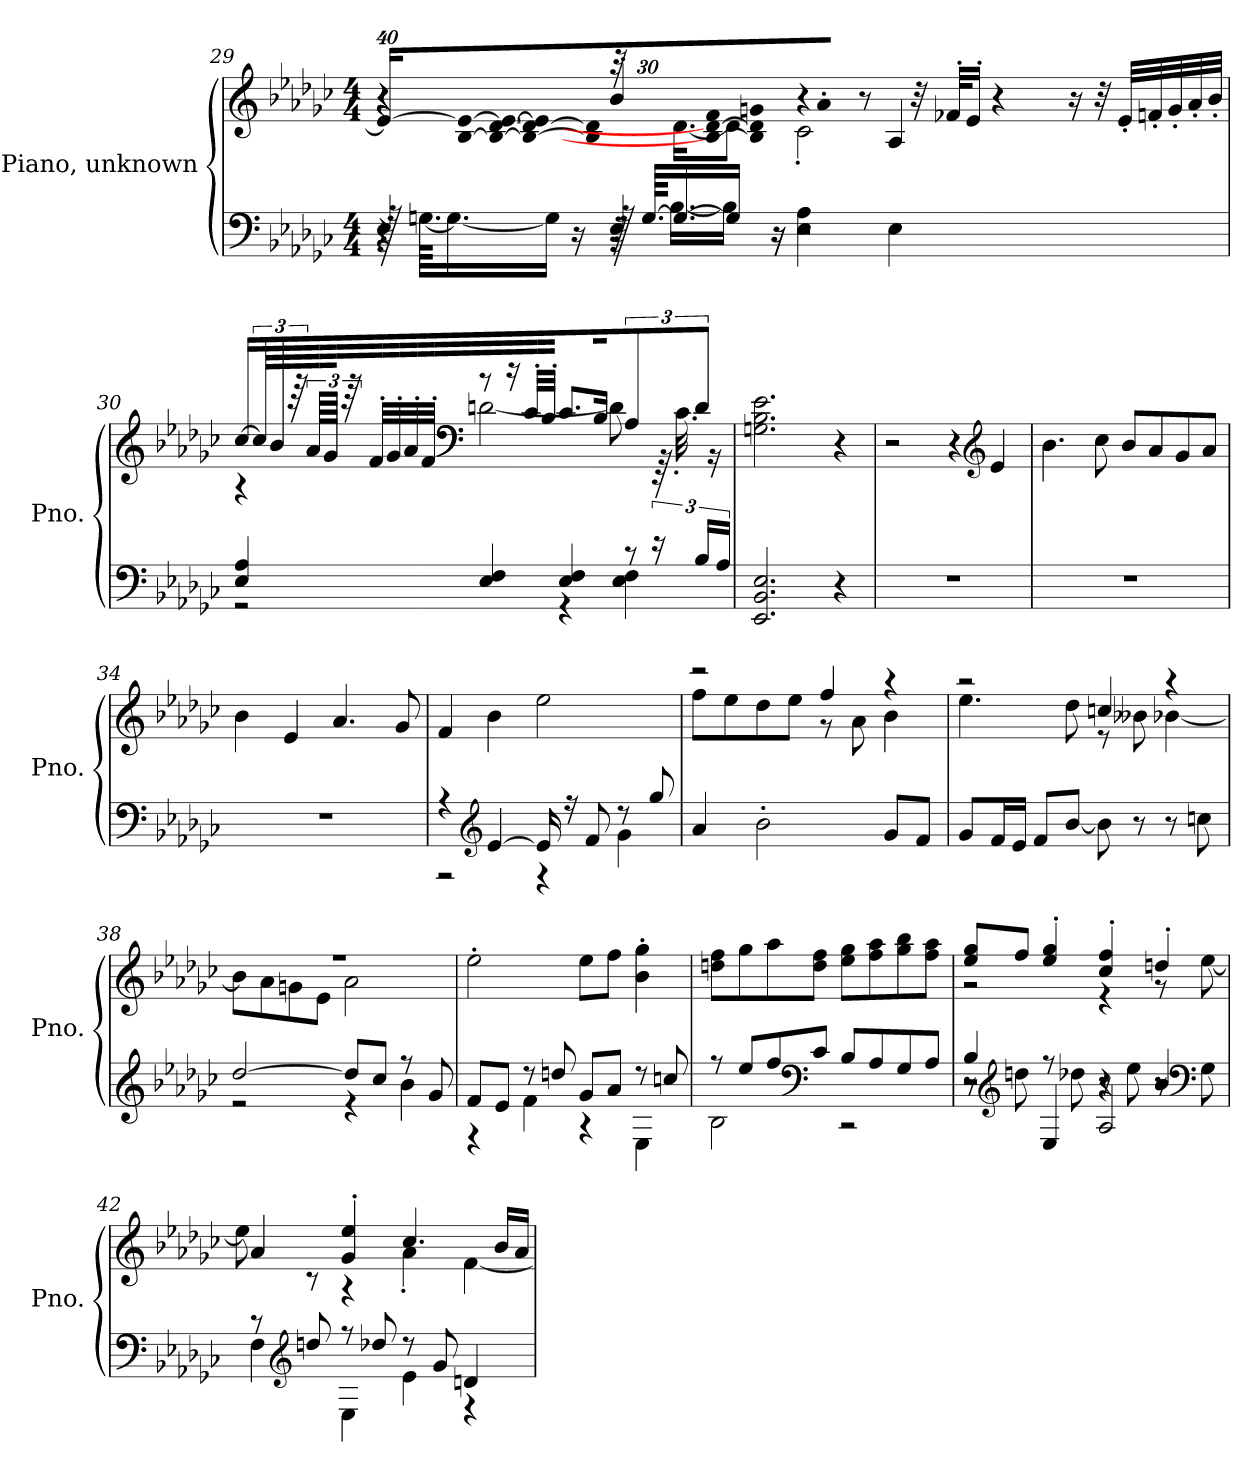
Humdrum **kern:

**kern	**kern
*part1	*part1
*staff2	*staff1
*I"Piano, unknown	*
*I'Pno.	*
!!LO:LB:g=z
*clefF4	*clefG2
*k[b-e-a-d-g-c-]	*k[b-e-a-d-g-c-]
*M4/4	*M4/4
=29	=29
*^	*
*	*^	*
*	*	*	*Xbrackettup
!	!	!	!LO:N:vis=32
*	*	*	*^
*	*	*	*	*^
4r	128r	4E-/	640%23e-/LLL_	4r	4r
.	[64.Gn\KKLL	.	.	.	.
.	16.G\_	.	.	.	.
!	!	!	!LO:N:vis=64	!	!
.	.	.	[960%17B-/ 960%17e-/_L	.	.
!	!	!	!LO:N:vis=64	!	!
.	.	.	960%17B-/_ [960%17d-/ 960%17e-/_JJ	.	.
!	!	!	!LO:N:vis=16	!	!
.	.	.	1920%137B-/_ 1920%137d-/_ 1920%137e-/]	.	.
.	16G\JJ]	.	.	.	.
!	!	!	!LO:N:vis=64	!	!
.	.	.	960%17B-/_ 960%17d-/_LL	.	.
.	.	.	1920ryy	.	.
!	!	!	!LO:N:vis=64	!	!
.	.	.	960%17B-/_ 960%17d-/_ 960%17f/J	.	.
!	!	!	!LO:N:vis=32	!	!
.	.	.	640%23B-/] 640%23d-/] 640%23gn/	.	.
.	16r	.	.	.	.
!	!	!	!LO:N:vis=32	!	!
.	.	.	640%23a-'/JJJ	.	.
128r	32r	4E-/	.	32r	4b-'/
.	.	.	8r	.	.
[64.G/KKLL	.	.	.	.	.
16.G/_	[16.B-\LL	.	.	[16.d-\KL	.
16G/JJ]	16B-\JJ]	.	.	8d-\J]	.
.	.	.	32r	.	.
.	.	.	32f-X'/KLL	.	.
16r	16r	.	.	.	.
.	.	.	16e-'/JJ	.	.
2r	4E-\ 4A-\	2r	.	2c-'\	4r
.	.	.	4r	.	.
.	4E-\	.	.	.	4A-/
.	.	.	16r	.	.
.	.	.	32r	.	.
.	.	.	32e-'/LLL	.	.
.	.	.	32fn'/	.	.
.	.	.	32g'/	.	.
.	.	.	32a-'/	.	.
.	.	.	32b-'/JJJ	.	.
1920ryy	1920ryy	1920ryy	.	1920ryy	1920ryy
*	*v	*v	*	*	*
*	*	*	*v	*v
!!LO:PB:g=z
=30	=30	=30	=30
4E-/ 4A-/	2r	[16cc-/LL	4r
*	*	*brackettup	*
.	.	96cc-/LL]	.
.	.	96b-/JJJJ	.
.	.	96r	.
.	.	96a-/LLLL	.
.	.	96g-/JJJJ	.
.	.	96r	.
.	.	32f'/LLL	.
.	.	32g-'/	.
.	.	32a-'/	.
.	.	32f'/JJJ	.
*	*	*clefF4	*
4E-/ 4F/	.	8r	[2dn\
.	.	16r	.
.	.	32c-'/LLL	.
.	.	32B-'/JJJ	.
4E-/ 4F/	4r	8.c-/L	.
.	.	16B-/Jk	.
8r	4E-\ 4F\	6A-/	8d\]
24r	.	.	64r
.	.	.	32.c-'\
24B-/LL	.	12d/	.
.	.	.	16r
24A-/JJ	.	.	.
*v	*v	*	*
*	*v	*v
=31	=31
2.EE-/ 2.BB-/ 2.E-/	2.Gn\ 2.B-\ 2.e-\
4r	4r
=32	=32
1r	2r
.	4r
*	*clefG2
.	4e-/
!!LO:LB:g=z
=33	=33
1r	4.b-\
.	8cc-\
.	8b-/L
.	8a-/
.	8g-/
.	8a-/J
=34	=34
1r	4b-\
.	4e-/
.	4.a-/
.	8g-/
=35	=35
*^	*
4r	2r	4f/
*clefG2	*	*
[4e-/	.	4b-\
16e-/]	4r	2ee-\
16r	.	.
8f/	.	.
8r	4g-\	.
8gg-/	.	.
*v	*v	*
=36	=36
*	*^
4a-/	2r	8ff\L
.	.	8ee-\
2b-'\	.	8dd-\
.	.	8ee-\J
.	4ff/	8r
.	.	8a-\
8g-/L	4r	4b-\
8f/J	.	.
!!LO:LB:g=z	!!
=37	=37	=37
8g-/L	2r	4.ee-\
16f/L	.	.
16e-/JJ	.	.
8f/L	.	.
[8b-/J	.	8dd-\
8b-\]	4ccn/	8r
8r	.	8b--X\
8r	4r	[4b-X\
8ccn\	.	.
=38	=38	=38
*^	*	*
[2dd-/	2r	1r	8b-\L]
.	.	.	8a-\
.	.	.	8gn\
.	.	.	8e-\J
8dd-/L]	4r	.	2a-\
8cc-/J	.	.	.
8r	4b-\	.	.
8g-/	.	.	.
*	*	*v	*v
=39	=39	=39
8f/L	4r	2ee-'\
8e-/J	.	.
8r	4f\	.
8ddn/	.	.
8g-/L	4r	8ee-\L
8a-/J	.	8ff\J
8r	4E-\	4b-\' 4gg-\'
8ccn/	.	.
!!LO:LB:g=z
=40	=40	=40
8r	2B-\	8ddn\ 8ff\L
8ee-/L	.	8gg-\
8ff/	.	8aa-\
*clefF4	*	*
8c-/J	.	8dd\ 8ff\J
8B-/L	2r	8ee-\ 8gg-\L
8A-/	.	8ff\ 8aa-\
8G-/	.	8gg-\ 8bb-\
8A-/J	.	8ff\ 8aa-\J
=41	=41	=41
*	*^	*^
2r	8r	4B-/	8ee-/ 8gg-/L	2r
*clefG2	*	*	*	*
.	8ddn\	.	8ff/J	.
.	8r	4E-/	4ee-/' 4gg-/'	.
.	8dd-X\	.	.	.
4r	8r	2A-/	4cc-/' 4ff/'	4r
.	8ee-\	.	.	.
4b-/	8r	.	4ddn'/	8r
*clefF4	*	*	*	*
.	8G-\	.	.	[8ee-\
*	*v	*v	*	*
=42	=42	=42	=42
8r	4F\	4a-/	8ee-\]
*clefG2	*	*	*
8ddn/	.	.	8r
8r	4E-\	4g-/' 4ee-/'	4r
8dd-X/	.	.	.
8r	4e-\	4.cc-/	4a-'\
8g-/	.	.	.
4dn/	4r	.	[4f\
.	.	16b-/LL	.
.	.	16a-/JJ	.
*v	*v	*	*
*	*v	*v
=	=
*-	*-
